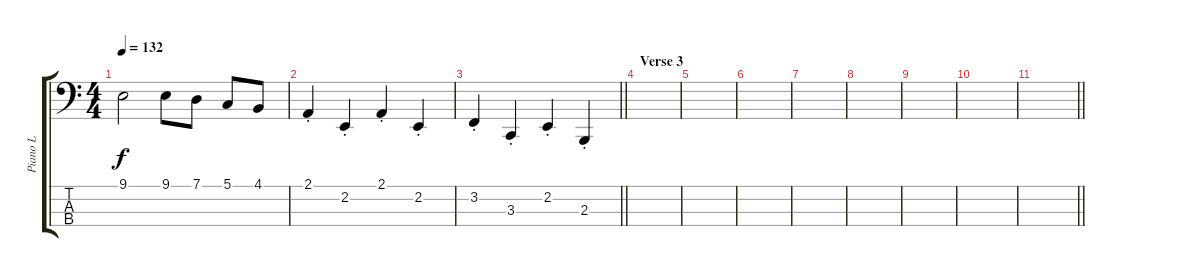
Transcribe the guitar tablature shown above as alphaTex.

\track ("Piano L" "Piano L") {instrument acousticgrandpiano}
\staff {score tabs}
\tuning (G2 D2 A1 E1) {hide}
\ts (4 4)
\tempo 132
\clef f4
\ks c
9.1.2{dy f} 9.1.8 7.1.8 5.1.8 4.1.8 |
2.1{st}.4 2.2{st}.4 2.1{st}.4 2.2{st}.4 |
\barLineRight lightlight
3.2{st}.4 3.3{st}.4 2.2{st}.4 2.3{st}.4 |
\section ("" "Verse 3")
|
|
|
|
|
|
|
\barLineRight lightlight
